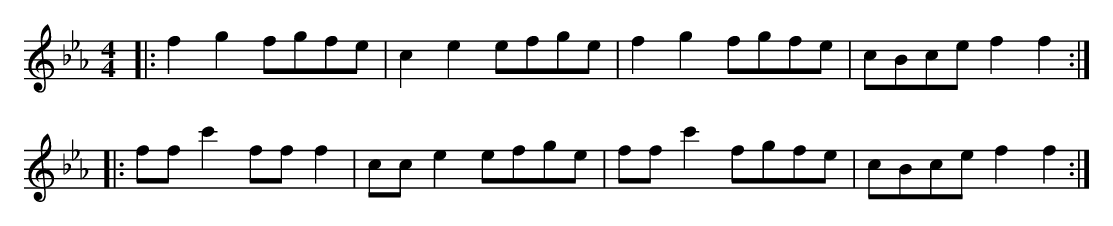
X:1
M:4/4
K:Fdor
|:f2g2 fgfe|c2 e2 efge|f2g2 fgfe|cBce f2f2:|
|:ff c'2 fff2|cc e2 efge|ff c'2 fgfe|cBce f2f2:|
